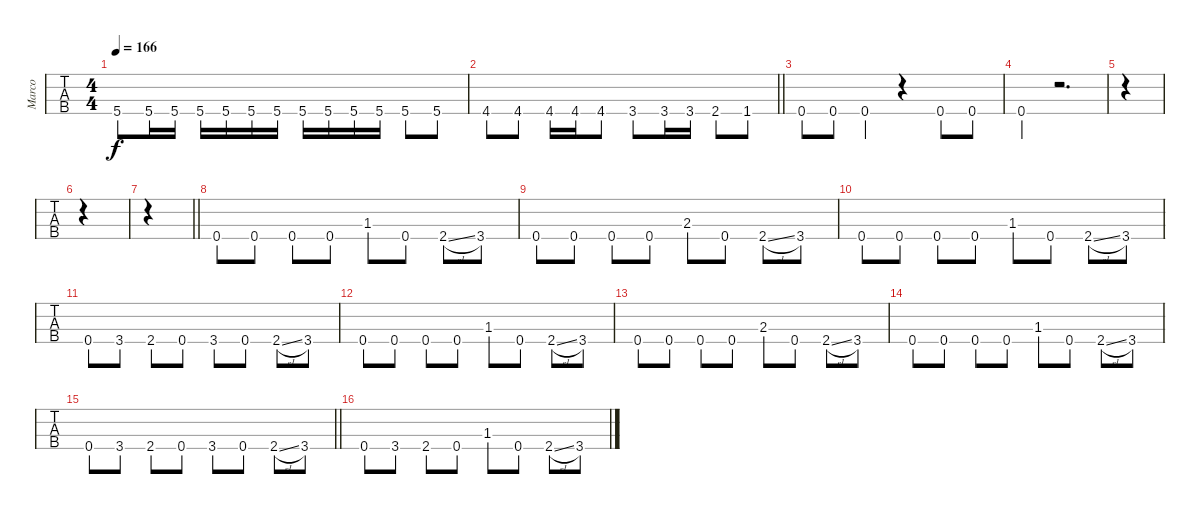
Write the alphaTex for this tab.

\track ("Marco" "Marco") {instrument electricbasspick}
\staff {tabs}
\tuning (F2 C2 G1 D1) {hide}
\ts (4 4)
\tempo 166
\clef f4
\ks f
5.4.8{dy f} 5.4.16 5.4.16 5.4.16 5.4.16 5.4.16 5.4.16 5.4.16 5.4.16 5.4.16 5.4.16 5.4.8 5.4.8 |
\barLineRight lightlight
4.4.8 4.4.8 4.4.16 4.4.16 4.4.8 3.4.8 3.4.16 3.4.16 2.4.8 1.4.8 |
\section ("" "")
0.4.8 0.4.8 0.4.4 r.4 0.4.8 0.4.8 |
0.4.4 r.2{d} |
|
|
\barLineRight lightlight
|
\section ("" "")
0.4.8 0.4.8 0.4.8 0.4.8 1.3.8 0.4.8 2.4{sl}.8 3.4.8 |
0.4.8 0.4.8 0.4.8 0.4.8 2.3.8 0.4.8 2.4{sl}.8 3.4.8 |
0.4.8 0.4.8 0.4.8 0.4.8 1.3.8 0.4.8 2.4{sl}.8 3.4.8 |
0.4.8 3.4.8 2.4.8 0.4.8 3.4.8 0.4.8 2.4{sl}.8 3.4.8 |
0.4.8 0.4.8 0.4.8 0.4.8 1.3.8 0.4.8 2.4{sl}.8 3.4.8 |
0.4.8 0.4.8 0.4.8 0.4.8 2.3.8 0.4.8 2.4{sl}.8 3.4.8 |
0.4.8 0.4.8 0.4.8 0.4.8 1.3.8 0.4.8 2.4{sl}.8 3.4.8 |
\barLineRight lightlight
0.4.8 3.4.8 2.4.8 0.4.8 3.4.8 0.4.8 2.4{sl}.8 3.4.8 |
\section ("" "")
0.4.8 3.4.8 2.4.8 0.4.8 1.3.8 0.4.8 2.4{sl}.8 3.4.8
